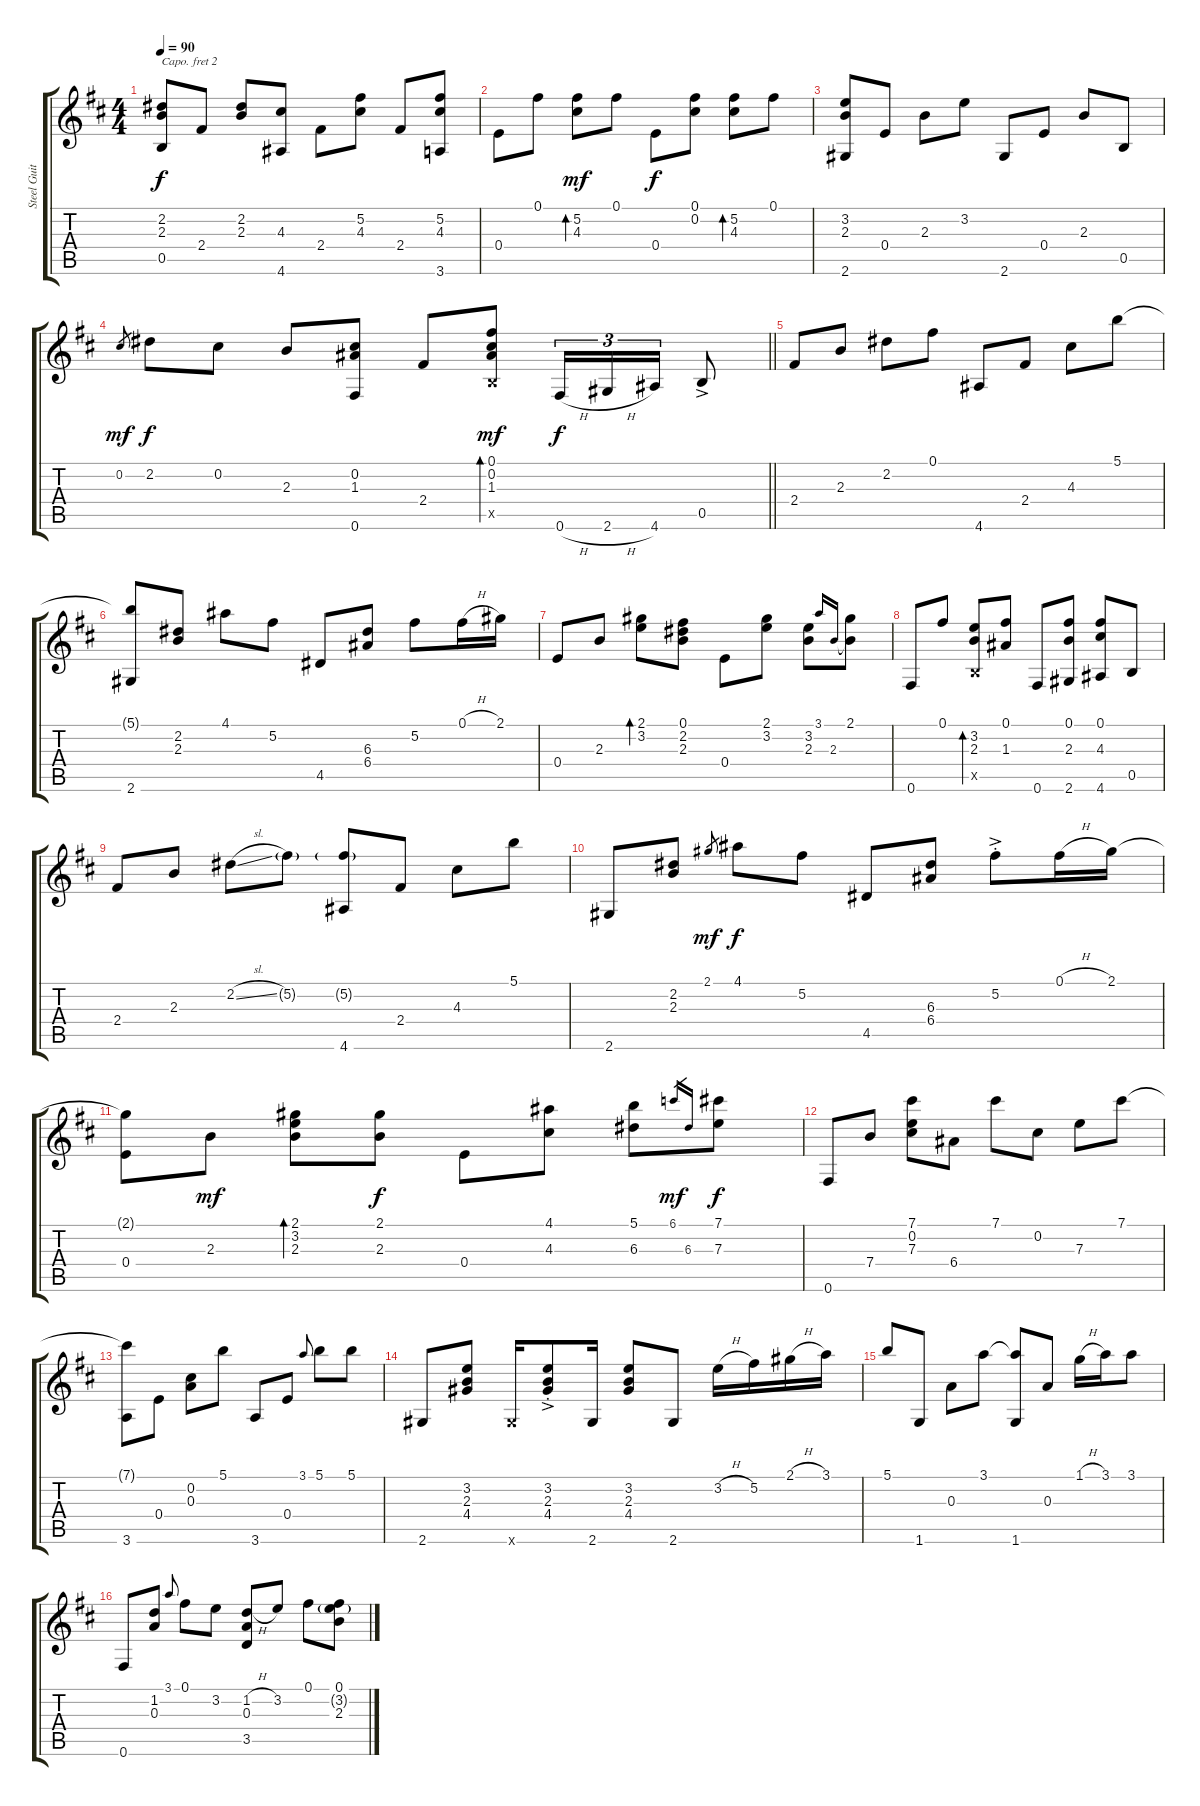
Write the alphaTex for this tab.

\track ("Steel Guitar" "Steel Guit") {instrument acousticguitarsteel}
\staff {score tabs}
\capo 2
\tuning (E4 B3 G3 D3 A2 E2) {hide}
\ts (4 4)
\tempo 90
\clef g2
\ks d
(2.2 2.3 0.5).8{dy f instrument acousticguitarsteel} 2.4.8 (2.2 2.3).8 (4.3 4.6).8 2.4.8 (5.2 4.3).8 2.4.8 (5.2 4.3 3.6).8 |
0.4.8 0.1.8 (5.2 4.3).8{bd 30 dy mf} 0.1.8 0.4.8{dy f} (0.1 0.2).8 (5.2 4.3).8{bd 30} 0.1.8 |
(3.2 2.3 2.6).8 0.4.8 2.3.8 3.2.8 2.6.8 0.4.8 2.3.8 0.5.8 |
\barLineRight lightlight
0.2.8{gr dy mf} 2.2.8{dy f} 0.2.8 2.3.8 (0.2 1.3 0.6).8 2.4.8 (0.1 0.2 1.3 0.5{x}).8{bd 30 dy mf} 0.6{h}.16{tu (3 2) dy f} 2.6{h}.16{tu (3 2)} 4.6.16{tu (3 2)} 0.5{ac}.8 |
2.4.8 2.3.8 2.2.8 0.1.8 4.6.8 2.4.8 4.3.8 5.1.8 |
(5.1{t} 2.6).8 (2.2 2.3).8 4.1.8 5.2.8 4.5.8 (6.3 6.4).8 5.2.8 0.1{h}.16 2.1.16 |
0.4.8 2.3.8 (2.1 3.2).8{bd 30} (0.1 2.2 2.3).8 0.4.8 (2.1 3.2).8 (3.2 2.3).8 3.1.16{gr onbeat} 2.3.16{gr onbeat} (2.1 2.3{t}).8 |
0.6.8 0.1.8 (3.2 2.3 0.5{x}).8{bd 30} (0.1 1.3).8 0.6.8 (0.1 2.3 2.6).8 (0.1 4.3 4.6).8 0.5.8 |
2.4.8 2.3.8 2.2{sl}.8 5.2{g}.8 (5.2{g} 4.6).8 2.4.8 4.3.8 5.1.8 |
2.6.8 (2.2 2.3).8 2.1.8{gr dy mf} 4.1.8{dy f} 5.2.8 4.5.8 (6.3 6.4).8 5.2{ac st}.8 0.1{h}.16 2.1.16 |
(2.1{t} 0.4).8 2.3.8{dy mf} (2.1 3.2 2.3).8{bd 30} (2.1 2.3).8{dy f} 0.4.8 (4.1 4.3).8 (5.1 6.3).8 6.1.16{gr dy mf} 6.3.16{gr} (7.1 7.3).8{dy f} |
0.6.8 7.4.8 (7.1 0.2 7.3).8 6.4.8 7.1.8 0.2.8 7.3.8 7.1.8 |
(7.1{t} 3.6).8 0.4.8 (0.2 0.3).8 5.1.8 3.6.8 0.4.8 3.1.8{gr onbeat} 5.1.8 5.1.8 |
2.6.8 (3.2 2.3 4.4).8 2.6{x}.16 (3.2{ac st} 2.3{ac st} 4.4{ac st}).8 2.6.16 (3.2 2.3 4.4).8 2.6.8 3.2{h}.16 5.2.16 2.1{h}.16 3.1.16 |
5.1.8 1.6.8 0.3.8 3.1.8 (3.1{t} 1.6).8 0.3.8 1.1{h}.16 3.1.16 3.1.8 |
0.6.8 (1.2 0.3).8 3.1.8{gr onbeat} 0.1.8 3.2.8 (1.2{h} 0.3 3.5).8 3.2.8 0.1.8 (0.1 3.2{g} 2.3).8
